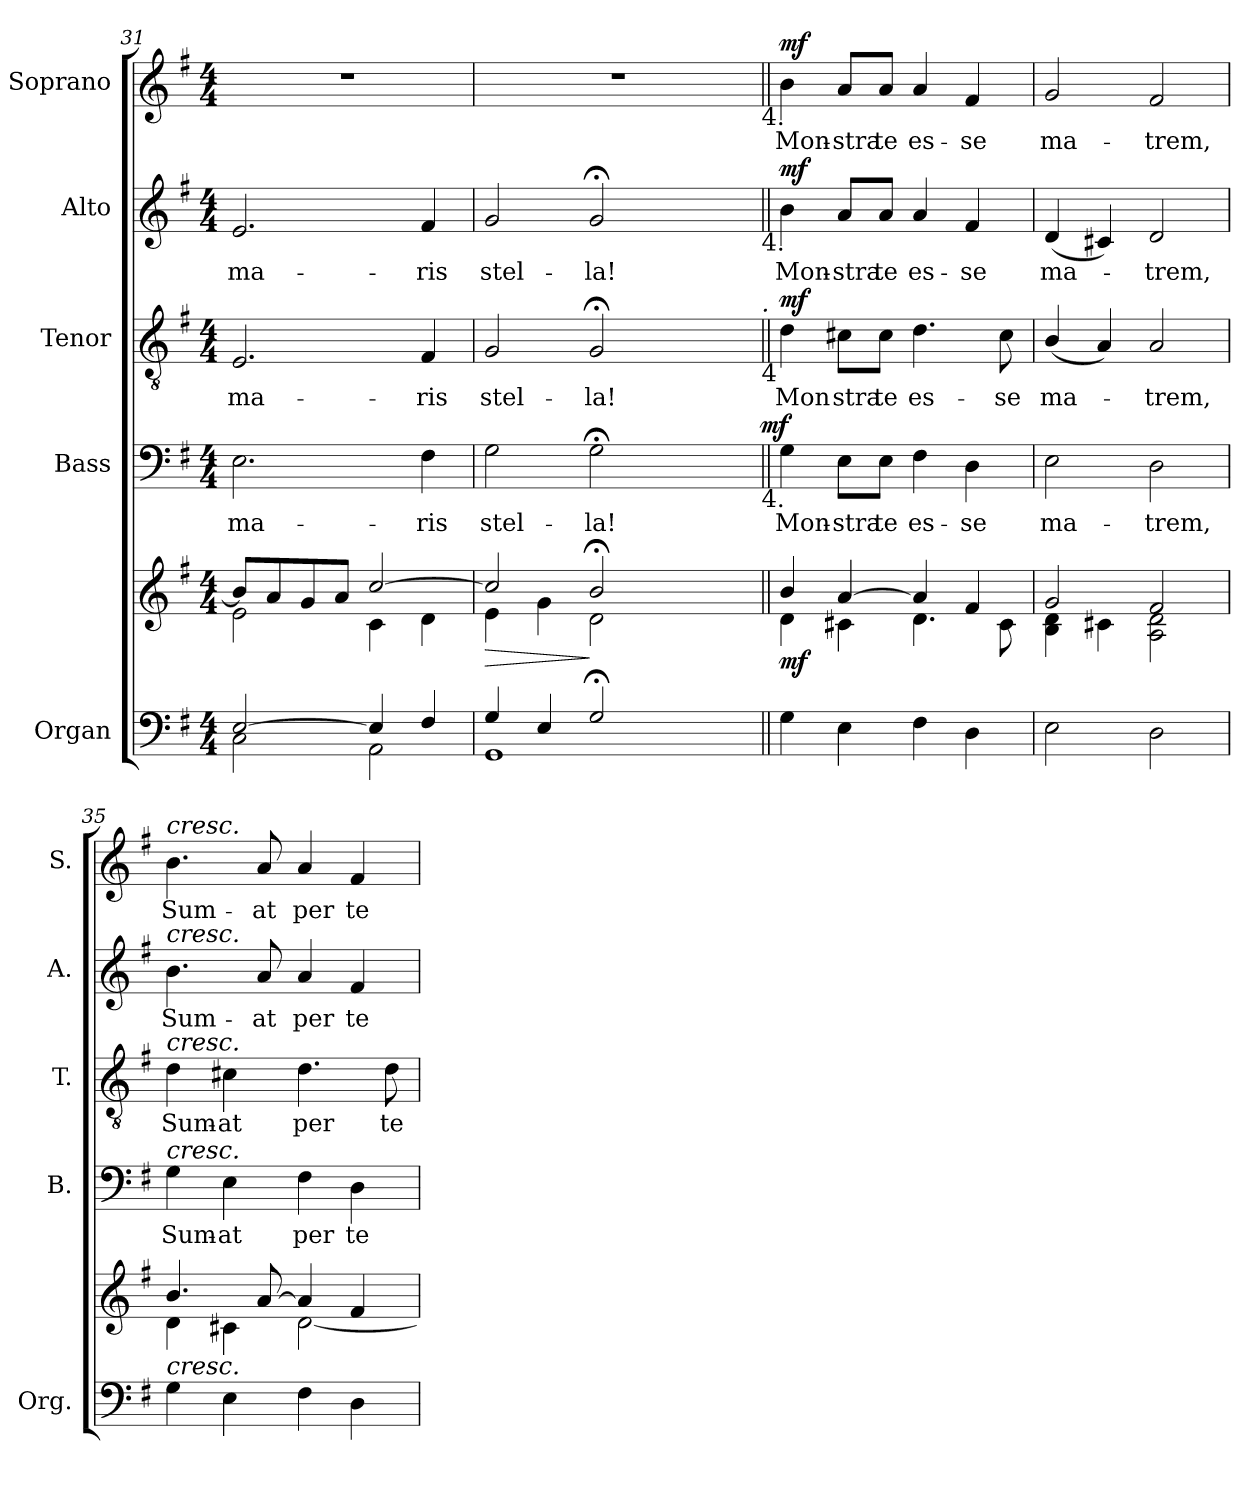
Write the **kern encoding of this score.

**kern	**kern	**dynam	**kern	**text	**dynam	**kern	**text	**dynam	**kern	**text	**dynam	**kern	**text	**dynam
*part5	*part5	*part5	*part4	*part4	*part4	*part3	*part3	*part3	*part2	*part2	*part2	*part1	*part1	*part1
*staff6	*staff5	*staff5/6	*staff4	*staff4	*staff4	*staff3	*staff3	*staff3	*staff2	*staff2	*staff2	*staff1	*staff1	*staff1
*I"Organ	*	*	*I"Bass	*	*	*I"Tenor	*	*	*I"Alto	*	*	*I"Soprano	*	*
*I'Org.	*	*	*I'B.	*	*	*I'T.	*	*	*I'A.	*	*	*I'S.	*	*
!!LO:LB:g=z
*clefF4	*clefG2	*	*clefF4	*	*	*clefGv2	*	*	*clefG2	*	*	*clefG2	*	*
*	*	*	*	*	*	*ITrd7c12	*	*	*	*	*	*	*	*
*k[f#]	*k[f#]	*	*k[f#]	*	*	*k[f#]	*	*	*k[f#]	*	*	*k[f#]	*	*
*G:	*G:	*	*G:	*	*	*G:	*	*	*G:	*	*	*G:	*	*
*M4/4	*M4/4	*	*M4/4	*	*	*M4/4	*	*	*M4/4	*	*	*M4/4	*	*
=31	=31	=31	=31	=31	=31	=31	=31	=31	=31	=31	=31	=31	=31	=31
*^	*^	*	*	*	*	*	*	*	*	*	*	*	*	*
!	!	!	!	!	!	!LO:LY:b:color=#000000	!	!	!	!	!	!	!	!	!	!
!	!	!	!	!	!	!	!	!	!LO:LY:b:color=#000000	!	!	!	!	!	!	!
!	!	!	!	!	!	!	!	!	!	!	!	!LO:LY:b:color=#000000	!	!	!	!
[2Ei/	2Ci\	8bi/L]	2ei\	.	2.Ei\	ma-	.	2.EEi/	ma-	.	2.ei/	ma-	.	1r	.	.
.	.	8ai/	.	.	.	.	.	.	.	.	.	.	.	.	.	.
.	.	8gi/	.	.	.	.	.	.	.	.	.	.	.	.	.	.
.	.	8ai/J	.	.	.	.	.	.	.	.	.	.	.	.	.	.
4Ei/]	2AAi\	[2cci/	4ci\	.	.	.	.	.	.	.	.	.	.	.	.	.
!	!	!	!	!	!	!LO:LY:b:color=#000000	!	!	!	!	!	!	!	!	!	!
!	!	!	!	!	!	!	!	!	!LO:LY:b:color=#000000	!	!	!	!	!	!	!
!	!	!	!	!	!	!	!	!	!	!	!	!LO:LY:b:color=#000000	!	!	!	!
4F#i/	.	.	4di\	.	4F#i\	-ris	.	4FF#i/	-ris	.	4f#i/	-ris	.	.	.	.
=32	=32	=32	=32	=32	=32	=32	=32	=32	=32	=32	=32	=32	=32	=32	=32	=32
!	!	!	!	!LO:HP:b	!	!	!	!	!	!	!	!	!	!	!	!
!	!	!	!	!	!	!LO:LY:b:color=#000000	!	!	!	!	!	!	!	!	!	!
!	!	!	!	!	!	!	!	!	!LO:LY:b:color=#000000	!	!	!	!	!	!	!
!	!	!	!	!	!	!	!	!	!	!	!	!LO:LY:b:color=#000000	!	!	!	!
*	*	*	*^	*	*^	*	*	*^	*	*	*^	*	*	*^	*	*
*	*	*	*	*	*	*	*	*	*	*	*	*	*	*	*	*	*	*	*^	*	*
4Gi/	1GGi	2cci/]	4ei\	2ryy	>	2Gi\	2ryy	stel-	.	2GGi/	2ryy	stel-	.	2gi/	2ryy	stel-	.	1r	2ryy	2ryy	.	.
4Ei/	.	.	4gi\	.	.	.	.	.	.	.	.	.	.	.	.	.	.	.	.	.	.	.
!	!	!	!	!	!	!	!	!LO:LY:b:color=#000000	!	!	!	!	!	!	!	!	!	!	!	!	!	!
!	!	!	!	!	!	!	!	!	!	!	!	!LO:LY:b:color=#000000	!	!	!	!	!	!	!	!	!	!
!	!	!	!	!	!	!	!	!	!	!	!	!	!	!	!	!LO:LY:b:color=#000000	!	!	!	!	!	!
2G;i/	.	2b;i/	2di\	4ryy	]	2G;i\	4ryy	-la!	.	2GG;i/	4ryy	-la!	.	2g;i/	4ryy	-la!	.	.	4ryy	4ryy	.	.
.	.	.	.	16ryy	.	.	8ryy	.	.	.	8ryy	.	.	.	8ryy	.	.	.	8ryy	16ryy	.	.
.	.	.	.	64ryy	.	.	.	.	.	.	.	.	.	.	.	.	.	.	.	64ryy	.	.
.	.	.	.	128ryy	.	.	.	.	.	.	.	.	.	.	.	.	.	.	.	128ryy	.	.
.	.	.	.	256ryy	.	.	.	.	.	.	.	.	.	.	.	.	.	.	.	256ryy	.	.
.	.	.	.	1024ryy	.	.	.	.	.	.	.	.	.	.	.	.	.	.	.	1024ryy	.	.
.	.	.	.	8ryy	.	.	.	.	.	.	.	.	.	.	.	.	.	.	.	8ryy	.	.
.	.	.	.	.	.	.	16ryy	.	.	.	16ryy	.	.	.	16ryy	.	.	.	16ryy	.	.	.
.	.	.	.	.	.	.	32ryy	.	.	.	32ryy	.	.	.	32ryy	.	.	.	32ryy	.	.	.
.	.	.	.	32ryy	.	.	.	.	.	.	.	.	.	.	.	.	.	.	.	32ryy	.	.
.	.	.	.	.	.	.	64ryy	.	.	.	64ryy	.	.	.	64ryy	.	.	.	64ryy	.	.	.
.	.	.	.	.	.	.	128...ryy	.	.	.	128...ryy	.	.	.	128...ryy	.	.	.	128...ryy	.	.	.
.	.	.	.	512.ryy	.	.	.	.	.	.	.	.	.	.	.	.	.	.	.	512.ryy	.	.
!	!	!	!	!	!	!	!	!	!	!	!	!	!	!	!	!	!	!	!LO:TX:b:t=4.	!	!	!
!	!	!	!	!	!	!	!	!	!	!	!	!	!	!	!LO:TX:b:t=4.	!	!	!	!	!	!	!
!	!	!	!	!	!	!	!	!	!	!	!LO:TX:b:t=4	!	!	!	!	!	!	!	!	!	!	!
!	!	!	!	!	!	!	!	!	!	!	!LO:TX:i:t=.	!	!	!	!	!	!	!	!	!	!	!
!	!	!	!	!	!	!	!LO:TX:b:t=4.	!	!	!	!	!	!	!	!	!	!	!	!	!	!	!
.	.	.	.	.	.	.	1024ryy	.	mf	.	1024ryy	.	.	.	1024ryy	.	.	.	1024ryy	.	.	.
*	*	*	*	*	*	*v	*v	*	*	*	*	*	*	*v	*v	*	*	*v	*v	*v	*	*
*v	*v	*	*	*	*	*	*	*	*v	*v	*	*	*	*	*	*	*	*
=33||	=33||	=33||	=33||	=33||	=33||	=33||	=33||	=33||	=33||	=33||	=33||	=33||	=33||	=33||	=33||	=33||
*^	*	*	*	*	*^	*	*	*^	*	*	*^	*	*	*^	*	*
*	*	*	*	*	*	*	*	*	*	*	*	*	*	*	*	*	*	*	*^	*	*
!	!	!	!	!	!	!	!	!LO:LY:b:color=#000000	!	!	!	!	!	!	!	!	!	!	!	!	!	!
*	*	*	*	*	*	*v	*v	*	*	*	*	*	*	*v	*v	*	*	*v	*v	*v	*	*
*v	*v	*	*	*	*	*	*	*	*v	*v	*	*	*	*	*	*	*	*
*^	*	*	*	*	*^	*	*	*^	*	*	*^	*	*	*^	*	*
*	*	*	*	*	*	*	*	*	*	*	*	*	*	*	*	*	*	*	*^	*	*
!	!	!	!	!	!	!	!	!	!	!	!	!LO:LY:b:color=#000000	!	!	!	!	!	!	!	!	!	!
*	*	*	*	*	*	*v	*v	*	*	*	*	*	*	*v	*v	*	*	*v	*v	*v	*	*
*v	*v	*	*	*	*	*	*	*	*v	*v	*	*	*	*	*	*	*	*
*^	*	*	*	*	*^	*	*	*^	*	*	*^	*	*	*^	*	*
*	*	*	*	*	*	*	*	*	*	*	*	*	*	*	*	*	*	*	*^	*	*
!	!	!	!	!	!	!	!	!	!	!	!	!	!	!	!	!LO:LY:b:color=#000000	!	!	!	!	!	!
*	*	*	*	*	*	*v	*v	*	*	*	*	*	*	*v	*v	*	*	*v	*v	*v	*	*
*v	*v	*	*	*	*	*	*	*	*v	*v	*	*	*	*	*	*	*	*
*^	*	*	*	*	*^	*	*	*^	*	*	*^	*	*	*^	*	*
*	*	*	*	*	*	*	*	*	*	*	*	*	*	*	*	*	*	*	*^	*	*
!LO:TX:b:i:t=con Ped.	!	!	!	!	!	!	!	!	!	!	!	!	!	!	!	!	!	!	!	!	!	!
!	!	!	!	!	!	!	!	!	!	!	!	!	!	!	!	!	!	!	!	!	!LO:LY:b:color=#000000	!
*	*	*	*	*	*	*v	*v	*	*	*	*	*	*	*v	*v	*	*	*v	*v	*v	*	*
*v	*v	*	*	*	*	*	*	*	*v	*v	*	*	*	*	*	*	*	*
4Gi\	4bi/	4di\	4.ryy	mf	4Gi\	Mon-	.	4Di\	Mon	mf	4bi\	Mon-	mf	4bi\	Mon-	mf
!	!	!	!	!	!	!LO:LY:b:color=#000000	!	!	!	!	!	!	!	!	!	!
!	!	!	!	!	!	!	!	!	!LO:LY:b:color=#000000	!	!	!	!	!	!	!
!	!	!	!	!	!	!	!	!	!	!	!	!LO:LY:b:color=#000000	!	!	!	!
!	!	!	!	!	!	!	!	!	!	!	!	!	!	!	!LO:LY:b:color=#000000	!
4Ei\	[4ai/	4c#Xi\	.	.	8Ei\L	-stra	.	8C#Xi\L	stra	.	8ai/L	-stra	.	8ai/L	-stra	.
!	!	!	!	!	!	!LO:LY:b:color=#000000	!	!	!	!	!	!	!	!	!	!
!	!	!	!	!	!	!	!	!	!LO:LY:b:color=#000000	!	!	!	!	!	!	!
!	!	!	!	!	!	!	!	!	!	!	!	!LO:LY:b:color=#000000	!	!	!	!
*	*MM104	*	*	*	*	*	*	*	*	*	*	*	*	*MM104	*	*
!	!	!	!	!	!	!	!	!	!	!	!	!	!	!	!LO:LY:b:color=#000000	!
.	.	.	2ryy	.	8Ei\J	te	.	8C#i\J	te	.	8ai/J	te	.	8ai/J	te	.
!	!	!	!	!	!	!LO:LY:b:color=#000000	!	!	!	!	!	!	!	!	!	!
!	!	!	!	!	!	!	!	!	!LO:LY:b:color=#000000	!	!	!	!	!	!	!
!	!	!	!	!	!	!	!	!	!	!	!	!LO:LY:b:color=#000000	!	!	!	!
!	!	!	!	!	!	!	!	!	!	!	!	!	!	!	!LO:LY:b:color=#000000	!
4F#i\	4ai/]	4.di\	.	.	4F#i\	es-	.	4.Di\	es-	.	4ai/	es-	.	4ai/	es-	.
!	!	!	!	!	!	!LO:LY:b:color=#000000	!	!	!	!	!	!	!	!	!	!
!	!	!	!	!	!	!	!	!	!	!	!	!LO:LY:b:color=#000000	!	!	!	!
!	!	!	!	!	!	!	!	!	!	!	!	!	!	!	!LO:LY:b:color=#000000	!
4Di\	4f#i/	.	.	.	4Di\	-se	.	.	.	.	4f#i/	-se	.	4f#i/	-se	.
!	!	!	!	!	!	!	!	!	!LO:LY:b:color=#000000	!	!	!	!	!	!	!
.	.	8c#i\	8ryy	.	.	.	.	8C#i\	-se	.	.	.	.	.	.	.
*	*	*v	*v	*	*	*	*	*	*	*	*	*	*	*	*	*
=34	=34	=34	=34	=34	=34	=34	=34	=34	=34	=34	=34	=34	=34	=34	=34
*	*	*^	*	*	*	*	*	*	*	*	*	*	*	*	*
!	!	!	!	!	!	!LO:LY:b:color=#000000	!	!	!	!	!	!	!	!	!	!
*	*	*v	*v	*	*	*	*	*	*	*	*	*	*	*	*	*
*	*	*^	*	*	*	*	*	*	*	*	*	*	*	*	*
!	!	!	!	!	!	!	!	!	!LO:LY:b:color=#000000	!	!	!	!	!	!	!
*	*	*v	*v	*	*	*	*	*	*	*	*	*	*	*	*	*
*	*	*^	*	*	*	*	*	*	*	*	*	*	*	*	*
!	!	!	!	!	!	!	!	!	!	!	!	!LO:LY:b:color=#000000	!	!	!	!
*	*	*v	*v	*	*	*	*	*	*	*	*	*	*	*	*	*
*	*	*^	*	*	*	*	*	*	*	*	*	*	*	*	*
!	!	!	!	!	!	!	!	!	!	!	!	!	!	!	!LO:LY:b:color=#000000	!
*	*	*v	*v	*	*	*	*	*	*	*	*	*	*	*	*	*
2Ei\	2gi/	4Bi\ 4di	.	2Ei\	ma-	.	(4BBi/	ma-	.	(4di/	ma-	.	2gi/	ma-	.
.	.	4c#Xi\	.	.	.	.	4AAi/)	.	.	4c#Xi/)	.	.	.	.	.
!	!	!	!	!	!LO:LY:b:color=#000000	!	!	!	!	!	!	!	!	!	!
!	!	!	!	!	!	!	!	!LO:LY:b:color=#000000	!	!	!	!	!	!	!
!	!	!	!	!	!	!	!	!	!	!	!LO:LY:b:color=#000000	!	!	!	!
!	!	!	!	!	!	!	!	!	!	!	!	!	!	!LO:LY:b:color=#000000	!
2Di\	2f#i/	2Ai\ 2di	.	2Di\	-trem,	.	2AAi/	-trem,	.	2di/	-trem,	.	2f#i/	-trem,	.
=35	=35	=35	=35	=35	=35	=35	=35	=35	=35	=35	=35	=35	=35	=35	=35
!	!	!	!	!	!LO:LY:b:color=#000000	!	!	!	!	!	!	!	!	!	!
!	!	!	!	!	!	!	!	!LO:LY:b:color=#000000	!	!	!	!	!	!	!
!	!	!	!	!	!	!	!	!	!	!	!LO:LY:b:color=#000000	!	!	!	!
!	!	!	!	!	!	!	!	!	!	!	!	!	!LO:TX:a:i:t=cresc.	!	!
!	!	!	!	!	!	!	!	!	!	!LO:TX:a:i:t=cresc.	!	!	!	!	!
!	!	!	!	!	!	!	!LO:TX:a:i:t=cresc.	!	!	!	!	!	!	!	!
!	!	!	!	!LO:TX:a:i:t=cresc.	!	!	!	!	!	!	!	!	!	!	!
!	!LO:TX:b:i:t=cresc.	!	!	!	!	!	!	!	!	!	!	!	!	!	!
!	!	!	!	!	!	!	!	!	!	!	!	!	!	!LO:LY:b:color=#000000	!
4Gi\	4.bi/	4di\	.	4Gi\	Sum-	.	4Di\	Sum-	.	4.bi\	Sum-	.	4.bi\	Sum-	.
!	!	!	!	!	!LO:LY:b:color=#000000	!	!	!	!	!	!	!	!	!	!
!	!	!	!	!	!	!	!	!LO:LY:b:color=#000000	!	!	!	!	!	!	!
4Ei\	.	4c#Xi\	.	4Ei\	-at	.	4C#Xi\	-at	.	.	.	.	.	.	.
!	!	!	!	!	!	!	!	!	!	!	!LO:LY:b:color=#000000	!	!	!	!
!	!	!	!	!	!	!	!	!	!	!	!	!	!	!LO:LY:b:color=#000000	!
.	[8ai/	.	.	.	.	.	.	.	.	8ai/	-at	.	8ai/	-at	.
!	!	!	!	!	!LO:LY:b:color=#000000	!	!	!	!	!	!	!	!	!	!
!	!	!	!	!	!	!	!	!LO:LY:b:color=#000000	!	!	!	!	!	!	!
!	!	!	!	!	!	!	!	!	!	!	!LO:LY:b:color=#000000	!	!	!	!
!	!	!	!	!	!	!	!	!	!	!	!	!	!	!LO:LY:b:color=#000000	!
4F#i\	4ai/]	[2di\	.	4F#i\	per	.	4.Di\	per	.	4ai/	per	.	4ai/	per	.
!	!	!	!	!	!LO:LY:b:color=#000000	!	!	!	!	!	!	!	!	!	!
!	!	!	!	!	!	!	!	!	!	!	!LO:LY:b:color=#000000	!	!	!	!
!	!	!	!	!	!	!	!	!	!	!	!	!	!	!LO:LY:b:color=#000000	!
4Di\	4f#i/	.	.	4Di\	te	.	.	.	.	4f#i/	te	.	4f#i/	te	.
!	!	!	!	!	!	!	!	!LO:LY:b:color=#000000	!	!	!	!	!	!	!
.	.	.	.	.	.	.	8Di\	te	.	.	.	.	.	.	.
*	*v	*v	*	*	*	*	*	*	*	*	*	*	*	*	*
=	=	=	=	=	=	=	=	=	=	=	=	=	=	=
*-	*-	*-	*-	*-	*-	*-	*-	*-	*-	*-	*-	*-	*-	*-
